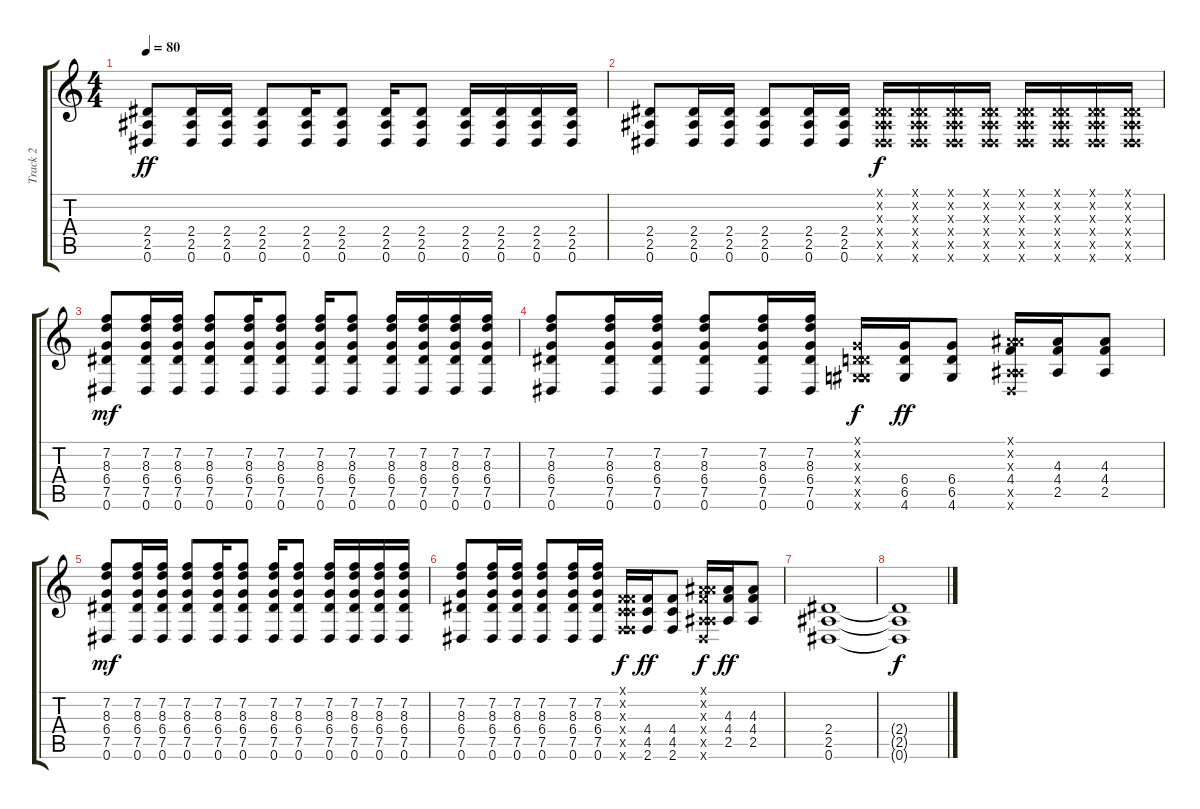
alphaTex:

\track ("Track 2" "Track 2") {instrument distortionguitar}
\staff {score tabs}
\tuning (Eb4 Bb3 Gb3 Db3 Ab2 Eb2) {hide}
\ts (4 4)
\tempo 80
\clef g2
\ks c
(2.4 2.5 0.6).8{dy ff} (2.4 2.5 0.6).16 (2.4 2.5 0.6).16 (2.4 2.5 0.6).8 (2.4 2.5 0.6).16 (2.4 2.5 0.6).8 (2.4 2.5 0.6).16 (2.4 2.5 0.6).8 (2.4 2.5 0.6).16 (2.4 2.5 0.6).16 (2.4 2.5 0.6).16 (2.4 2.5 0.6).16 |
(2.4 2.5 0.6).8 (2.4 2.5 0.6).16 (2.4 2.5 0.6).16 (2.4 2.5 0.6).8 (2.4 2.5 0.6).16 (2.4 2.5 0.6).16 (-24.1{x} -12.2{x} -3.3{x} 2.4{x} 2.5{x} 0.6{x}).16{dy f} (-24.1{x} -12.2{x} -3.3{x} 2.4{x} 2.5{x} 0.6{x}).16 (-24.1{x} -12.2{x} -3.3{x} 2.4{x} 2.5{x} 0.6{x}).16 (-24.1{x} -12.2{x} -3.3{x} 2.4{x} 2.5{x} 0.6{x}).16 (-24.1{x} -12.2{x} -3.3{x} 2.4{x} 2.5{x} 0.6{x}).16 (-24.1{x} -12.2{x} -3.3{x} 2.4{x} 2.5{x} 0.6{x}).16 (-24.1{x} -12.2{x} -3.3{x} 2.4{x} 2.5{x} 0.6{x}).16 (-24.1{x} -12.2{x} -3.3{x} 2.4{x} 2.5{x} 0.6{x}).16 |
(7.2 8.3 6.4 7.5 0.6).8{dy mf} (7.2 8.3 6.4 7.5 0.6).16 (7.2 8.3 6.4 7.5 0.6).16 (7.2 8.3 6.4 7.5 0.6).8 (7.2 8.3 6.4 7.5 0.6).16 (7.2 8.3 6.4 7.5 0.6).8 (7.2 8.3 6.4 7.5 0.6).16 (7.2 8.3 6.4 7.5 0.6).8 (7.2 8.3 6.4 7.5 0.6).16 (7.2 8.3 6.4 7.5 0.6).16 (7.2 8.3 6.4 7.5 0.6).16 (7.2 8.3 6.4 7.5 0.6).16 |
(7.2 8.3 6.4 7.5 0.6).8 (7.2 8.3 6.4 7.5 0.6).16 (7.2 8.3 6.4 7.5 0.6).16 (7.2 8.3 6.4 7.5 0.6).8 (7.2 8.3 6.4 7.5 0.6).16 (7.2 8.3 6.4 7.5 0.6).16 (-20.1{x} -8.2{x} 1.3{x} 1.4{x} 0.5{x} 4.6{x}).16{dy f} (6.4 6.5 4.6).16{dy ff} (6.4 6.5 4.6).8 (-17.1{x} 0.2{x} 4.3{x} 4.4 2.5{x} 0.6{x}).16 (4.3 4.4 2.5).16 (4.3 4.4 2.5).8 |
(7.2 8.3 6.4 7.5 0.6).8{dy mf} (7.2 8.3 6.4 7.5 0.6).16 (7.2 8.3 6.4 7.5 0.6).16 (7.2 8.3 6.4 7.5 0.6).8 (7.2 8.3 6.4 7.5 0.6).16 (7.2 8.3 6.4 7.5 0.6).8 (7.2 8.3 6.4 7.5 0.6).16 (7.2 8.3 6.4 7.5 0.6).8 (7.2 8.3 6.4 7.5 0.6).16 (7.2 8.3 6.4 7.5 0.6).16 (7.2 8.3 6.4 7.5 0.6).16 (7.2 8.3 6.4 7.5 0.6).16 |
(7.2 8.3 6.4 7.5 0.6).8 (7.2 8.3 6.4 7.5 0.6).16 (7.2 8.3 6.4 7.5 0.6).16 (7.2 8.3 6.4 7.5 0.6).8 (7.2 8.3 6.4 7.5 0.6).16 (7.2 8.3 6.4 7.5 0.6).16 (-22.1{x} -10.2{x} -1.3{x} 4.4{x} 4.5{x} 2.6{x}).16{dy f} (4.4 4.5 2.6).16{dy ff} (4.4 4.5 2.6).8 (-17.1{x} 0.2{x} 4.3{x} 4.4{x} 2.5{x} 0.6{x}).16{dy f} (4.3 4.4 2.5).16{dy ff} (4.3 4.4 2.5).8 |
(2.4 2.5 0.6).1 |
(2.4{t} 2.5{t} 0.6{t}).1{dy f}
